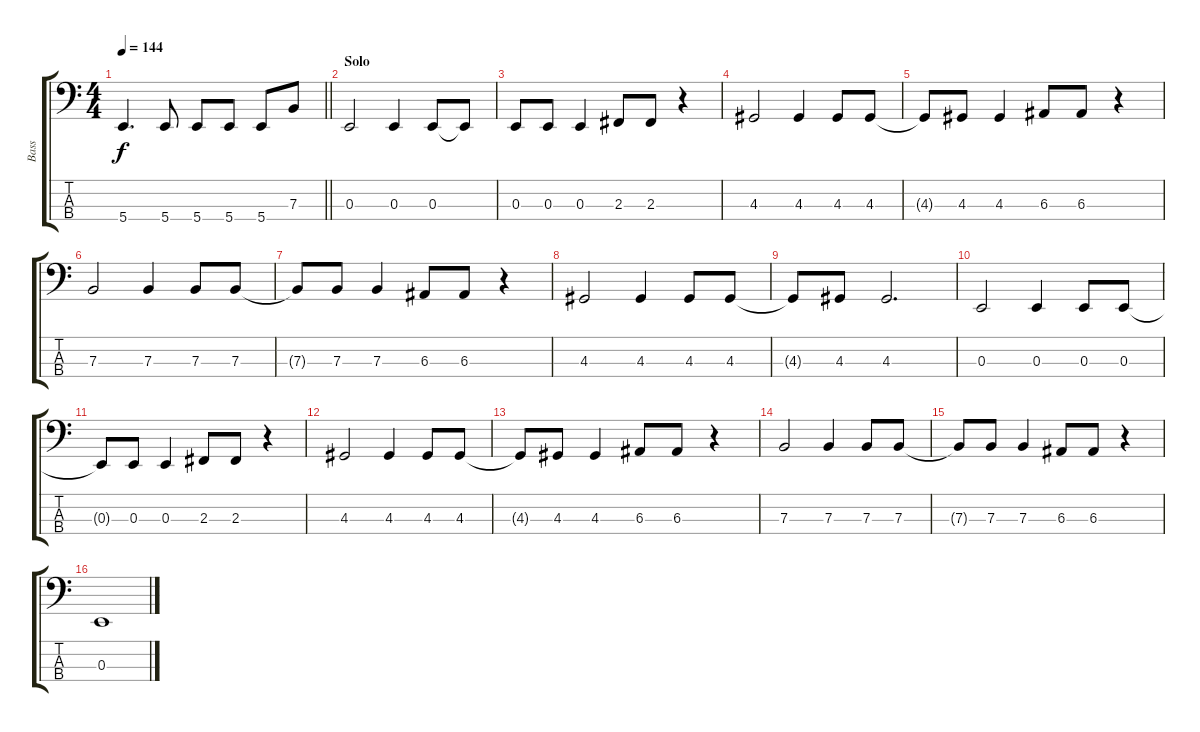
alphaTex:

\track ("Bass" "Bass") {instrument electricbassfinger}
\staff {score tabs}
\tuning (D2 A1 E1 B0) {hide}
\ts (4 4)
\tempo 144
\clef f4
\barLineRight lightlight
\ks c
5.4.4{d dy f} 5.4.8 5.4.8 5.4.8 5.4.8 7.3.8 |
\section ("" "Solo")
0.3.2 0.3.4 0.3.8 0.3{t}.8 |
0.3.8 0.3.8 0.3.4 2.3.8 2.3.8 r.4 |
4.3.2 4.3.4 4.3.8 4.3.8 |
4.3{t}.8 4.3.8 4.3.4 6.3.8 6.3.8 r.4 |
7.3.2 7.3.4 7.3.8 7.3.8 |
7.3{t}.8 7.3.8 7.3.4 6.3.8 6.3.8 r.4 |
4.3.2 4.3.4 4.3.8 4.3.8 |
4.3{t}.8 4.3.8 4.3.2{d} |
0.3.2 0.3.4 0.3.8 0.3.8 |
0.3{t}.8 0.3.8 0.3.4 2.3.8 2.3.8 r.4 |
4.3.2 4.3.4 4.3.8 4.3.8 |
4.3{t}.8 4.3.8 4.3.4 6.3.8 6.3.8 r.4 |
7.3.2 7.3.4 7.3.8 7.3.8 |
7.3{t}.8 7.3.8 7.3.4 6.3.8 6.3.8 r.4 |
0.3.1
